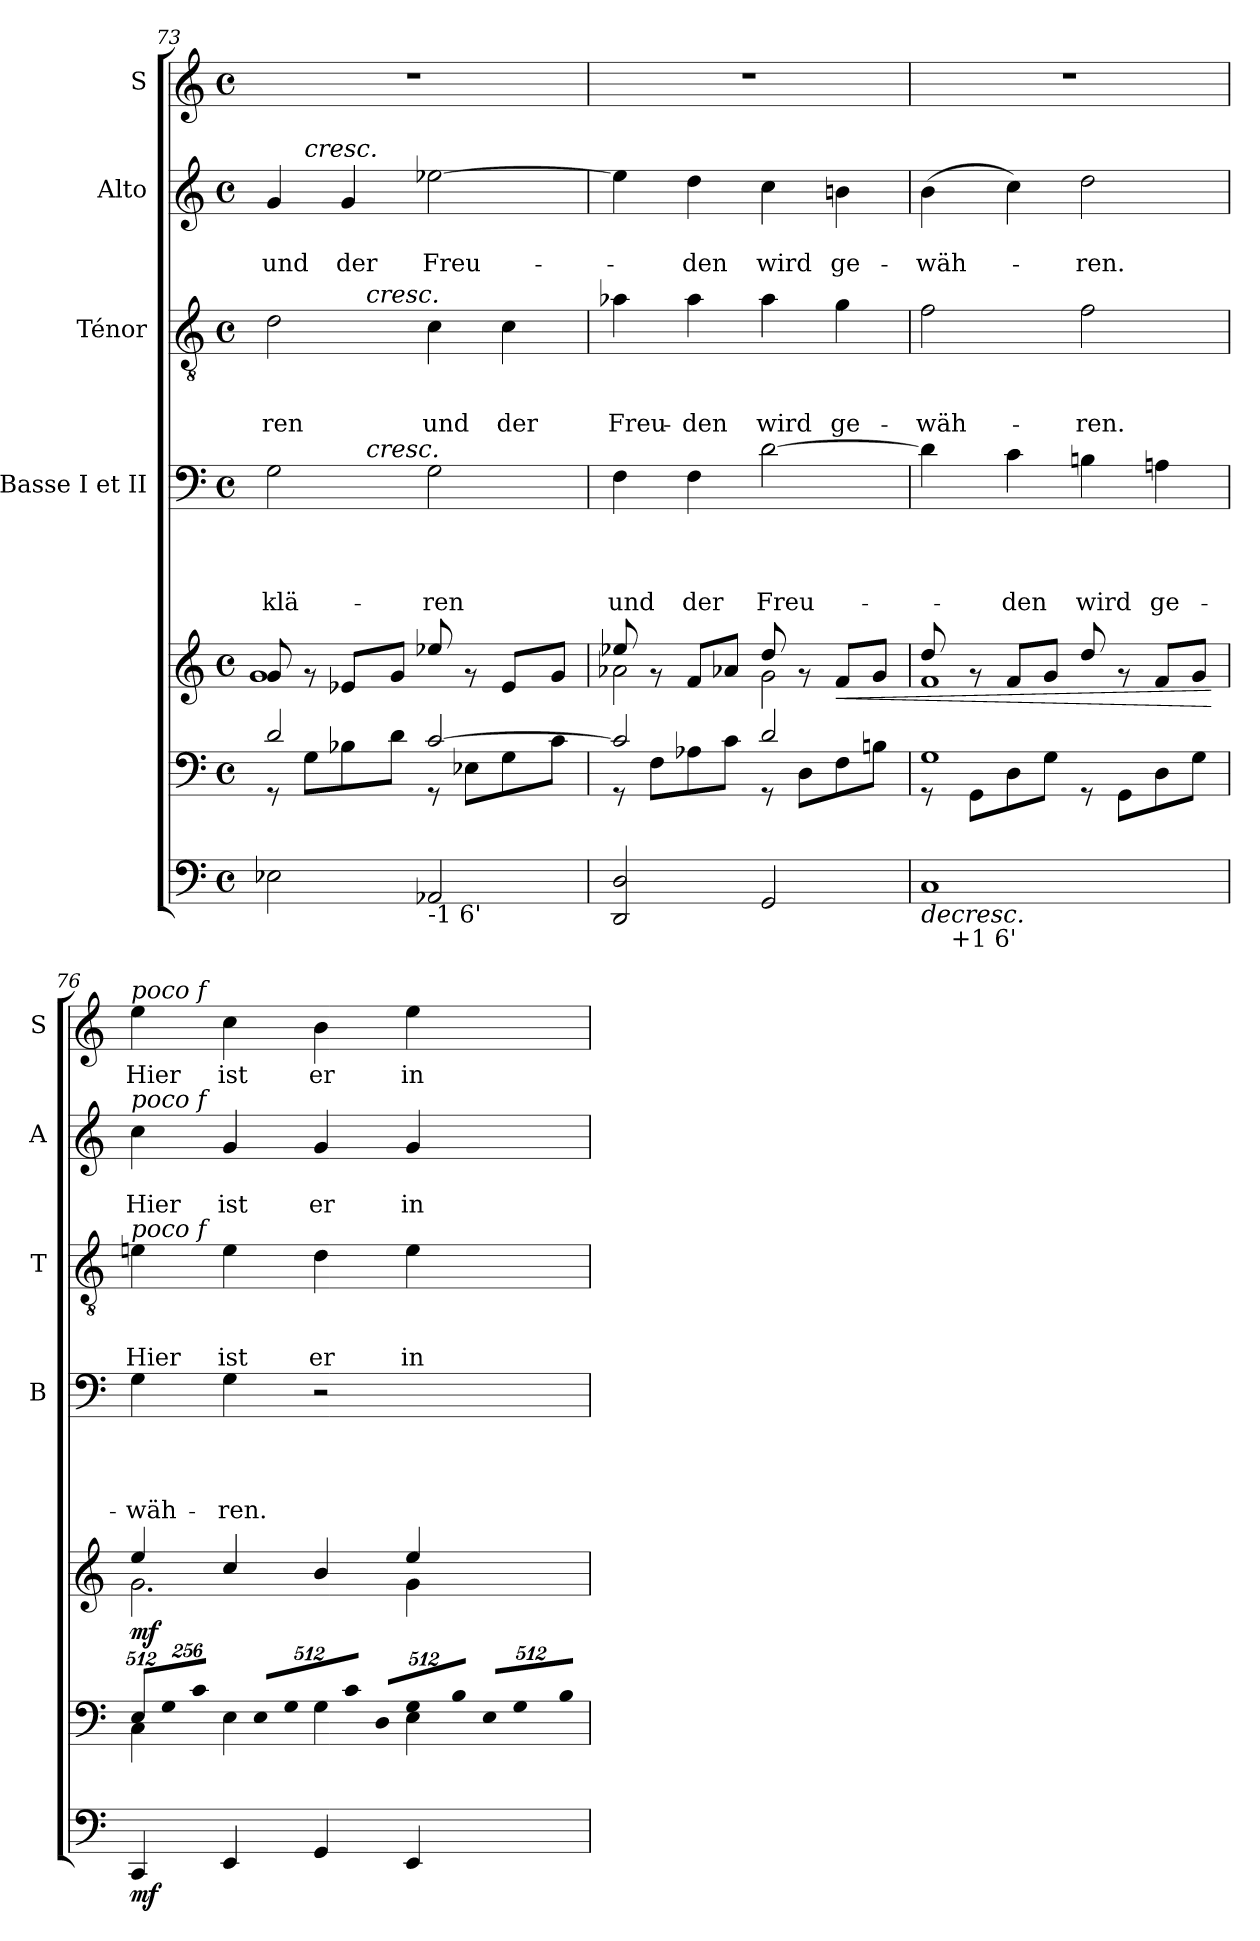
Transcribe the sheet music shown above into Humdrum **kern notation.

**kern	**dynam	**kern	**kern	**dynam	**kern	**text	**text	**text	**text	**kern	**text	**text	**text	**kern	**text	**text	**kern	**text
*part7	*part7	*part6	*part5	*part5	*part4	*part4	*part4	*part4	*part4	*part3	*part3	*part3	*part3	*part2	*part2	*part2	*part1	*part1
*staff7	*staff7	*staff6	*staff5	*staff5	*staff4	*staff4	*staff4	*staff4	*staff4	*staff3	*staff3	*staff3	*staff3	*staff2	*staff2	*staff2	*staff1	*staff1
*	*	*	*	*	*I"Basse I et II	*	*	*	*	*I"Ténor	*	*	*	*I"Alto	*	*	*I"S	*
*	*	*	*	*	*I'B	*	*	*	*	*I'T	*	*	*	*I'A	*	*	*I'S	*
*clefF4	*	*clefF4	*clefG2	*	*clefF4	*	*	*	*	*clefGv2	*	*	*	*clefG2	*	*	*clefG2	*
*k[]	*	*k[]	*k[]	*	*k[]	*	*	*	*	*k[]	*	*	*	*k[]	*	*	*k[]	*
*C:	*	*C:	*C:	*	*C:	*	*	*	*	*C:	*	*	*	*C:	*	*	*C:	*
*M4/4	*	*M4/4	*M4/4	*	*M4/4	*	*	*	*	*M4/4	*	*	*	*M4/4	*	*	*M4/4	*
*met(c)	*	*met(c)	*met(c)	*	*met(c)	*	*	*	*	*met(c)	*	*	*	*met(c)	*	*	*met(c)	*
=73	=73	=73	=73	=73	=73	=73	=73	=73	=73	=73	=73	=73	=73	=73	=73	=73	=73	=73
*	*	*^	*^	*	*	*	*	*	*	*	*	*	*	*	*	*	*	*
!	!	!	!	!	!	!	!	!	!	!	!LO:LY:b	!	!	!	!LO:LY:b	!	!	!LO:LY:b	!	!
*	*	*	*	*	*	*	*^	*	*	*	*	*^	*	*	*	*^	*	*	*	*
2E-X\	.	2d/	8rGG	8g/	1g	.	2G\	4ryy	.	.	.	-klä-	2d\	4ryy	.	.	-ren	4g/	8ryy	.	und	1r	.
!	!	!	!	!	!	!	!	!	!	!	!	!	!	!	!	!	!	!	!LO:TX:a:i:t=cresc.	!	!	!	!
.	.	.	8G\L	8rf	.	.	.	.	.	.	.	.	.	.	.	.	.	.	2..ryy	.	.	.	.
!	!	!	!	!	!	!	!	!	!	!	!	!	!	!	!	!	!	!	!	!	!LO:LY:b	!	!
.	.	.	8B-X\	8e-X/L	.	.	.	16ryy	.	.	.	.	.	16ryy	.	.	.	4g/	.	.	der	.	.
!	!	!	!	!	!	!	!	!	!	!	!	!	!	!LO:TX:a:i:t=cresc.	!	!	!	!	!	!	!	!	!
!	!	!	!	!	!	!	!	!LO:TX:a:i:t=cresc.	!	!	!	!	!	!	!	!	!	!	!	!	!	!	!
.	.	.	.	.	.	.	.	2ryy	.	.	.	.	.	2ryy	.	.	.	.	.	.	.	.	.
.	.	.	8d\J	8g/J	.	.	.	.	.	.	.	.	.	.	.	.	.	.	.	.	.	.	.
!LO:TX:b:t=-1 6'	!	!	!	!	!	!	!	!	!	!	!	!	!	!	!	!	!	!	!	!	!	!	!
!	!	!	!	!	!	!	!	!	!	!	!	!LO:LY:b	!	!	!	!	!LO:LY:b	!	!	!	!LO:LY:b	!	!
2AA-X/	.	[>2c/	8rGG	8ee-X/	.	.	2G\	.	.	.	.	-ren	4c\	.	.	.	und	[>2ee-X\	.	.	Freu-	.	.
.	.	.	8E-X\L	8rf	.	.	.	.	.	.	.	.	.	.	.	.	.	.	.	.	.	.	.
!	!	!	!	!	!	!	!	!	!	!	!	!	!	!	!	!	!LO:LY:b	!	!	!	!	!	!
.	.	.	8G\	8e-/L	.	.	.	.	.	.	.	.	4c\	.	.	.	der	.	.	.	.	.	.
.	.	.	.	.	.	.	.	8.ryy	.	.	.	.	.	8.ryy	.	.	.	.	.	.	.	.	.
.	.	.	8c\J	8g/J	.	.	.	.	.	.	.	.	.	.	.	.	.	.	.	.	.	.	.
=74	=74	=74	=74	=74	=74	=74	=74	=74	=74	=74	=74	=74	=74	=74	=74	=74	=74	=74	=74	=74	=74	=74	=74
!	!	!	!	!	!	!	!	!	!	!	!	!LO:LY:b	!	!	!	!	!LO:LY:b	!	!	!	!	!	!
*	*	*	*	*	*	*	*v	*v	*	*	*	*	*	*	*	*	*	*v	*v	*	*	*	*
*	*	*	*	*	*	*	*	*	*	*	*	*v	*v	*	*	*	*	*	*	*	*
2DD/ 2D/	.	2c/]	8rGG	8ee-X/	2a-X\	.	4F\	.	.	.	und	4a-X\	.	.	Freu-	4ee-\]	.	.	1r	.
.	.	.	8F\L	8rf	.	.	.	.	.	.	.	.	.	.	.	.	.	.	.	.
!	!	!	!	!	!	!	!	!	!	!	!LO:LY:b	!	!	!	!LO:LY:b	!	!	!LO:LY:b	!	!
.	.	.	8A-X\	8f/L	.	.	4F\	.	.	.	der	4a-\	.	.	-den	4dd\	.	-den	.	.
.	.	.	8c\J	8a-X/J	.	.	.	.	.	.	.	.	.	.	.	.	.	.	.	.
!	!	!	!	!	!	!	!	!	!	!	!LO:LY:b	!	!	!	!LO:LY:b	!	!	!LO:LY:b	!	!
2GG/	.	2d/	8rGG	8dd/	2g\	.	[>2d\	.	.	.	Freu-	4a-\	.	.	wird	4cc\	.	wird	.	.
.	.	.	8D\L	8rf	.	.	.	.	.	.	.	.	.	.	.	.	.	.	.	.
!	!	!	!	!	!	!LO:HP:b	!	!	!	!	!	!	!	!	!LO:LY:b	!	!	!LO:LY:b	!	!
.	.	.	8F\	8f/L	.	<	.	.	.	.	.	4g\	.	.	ge-	4bn\	.	ge-	.	.
.	.	.	8Bn\J	8g/J	.	.	.	.	.	.	.	.	.	.	.	.	.	.	.	.
=75	=75	=75	=75	=75	=75	=75	=75	=75	=75	=75	=75	=75	=75	=75	=75	=75	=75	=75	=75	=75
!	!LO:HP:b	!	!	!	!	!	!	!	!	!	!	!	!	!	!LO:LY:b	!	!	!LO:LY:b	!	!
*^	*	*	*	*	*	*	*	*	*	*	*	*	*	*	*	*	*	*	*	*
1C	12ryy	>	1G	8rGG	8dd/	1f	.	4d\]	.	.	.	.	2f\	.	.	-wäh-	(>4b\	.	-wäh-	1r	.
!	!LO:TX:b:t=+1 6'	!	!	!	!	!	!	!	!	!	!	!	!	!	!	!	!	!	!	!	!
.	3%2ryy	.	.	.	.	.	.	.	.	.	.	.	.	.	.	.	.	.	.	.	.
.	.	.	.	8GG\L	8rf	.	.	.	.	.	.	.	.	.	.	.	.	.	.	.	.
!	!	!	!	!	!	!	!	!	!	!	!	!LO:LY:b	!	!	!	!	!	!	!	!	!
.	.	.	.	8D\	8f/L	.	.	4c\	.	.	.	-den	.	.	.	.	4cc\)	.	.	.	.
.	.	.	.	8G\J	8g/J	.	.	.	.	.	.	.	.	.	.	.	.	.	.	.	.
!	!	!	!	!	!	!	!	!	!	!	!	!LO:LY:b	!	!	!	!LO:LY:b	!	!	!LO:LY:b	!	!
.	.	.	.	8rGG	8dd/	.	.	4Bn\	.	.	.	wird	2f\	.	.	-ren.	2dd\	.	-ren.	.	.
.	.	.	.	8GG\L	8rf	.	.	.	.	.	.	.	.	.	.	.	.	.	.	.	.
!	!	!	!	!	!	!	!	!	!	!	!	!LO:LY:b	!	!	!	!	!	!	!	!	!
.	6.ryy	.	.	8D\	8f/L	.	.	4An\	.	.	.	ge-	.	.	.	.	.	.	.	.	.
.	.	.	.	8G\J	8g/J	.	.	.	.	.	.	.	.	.	.	.	.	.	.	.	.
*	*	*	*v	*v	*	*	*	*	*	*	*	*	*	*	*	*	*	*	*	*	*
*	*	*	*	*v	*v	*	*	*	*	*	*	*	*	*	*	*	*	*	*	*
.	.	.	.	.	[	.	.	.	.	.	.	.	.	.	.	.	.	.	.
*v	*v	*	*	*	*	*	*	*	*	*	*	*	*	*	*	*	*	*	*
!!LO:PB:g=z
=76	=76	=76	=76	=76	=76	=76	=76	=76	=76	=76	=76	=76	=76	=76	=76	=76	=76	=76
*	*	*Xbrackettup	*	*	*	*	*	*	*	*	*	*	*	*	*	*	*	*
*^	*	*	*	*	*	*	*	*	*	*	*	*	*	*	*	*	*	*
!	!	!	!	!	!	!	!	!	!	!	!	!	!	!	!	!	!	!LO:TX:a:i:t=poco f	!
!	!	!	!	!	!	!	!	!	!	!	!	!	!	!	!LO:TX:a:i:t=poco f	!	!	!	!
!	!	!	!	!	!	!	!	!	!	!	!LO:TX:a:i:t=poco f	!	!	!	!	!	!	!	!
!	!	!LO:DY:b	!LO:N:vis=8	!	!LO:DY:b	!	!	!	!	!LO:LY:b	!	!	!	!LO:LY:b	!	!	!LO:LY:b	!	!LO:LY:b
*v	*v	*	*^	*^	*	*	*	*	*	*	*	*	*	*	*	*	*	*	*
4CC/	mf	4096%341E/L	4C\	4ee/	2.g\	mf	4G\	.	.	.	-wäh-	4en\	.	.	Hier	4cc\	.	Hier	4ee\	Hier
!	!	!LO:N:vis=8	!	!	!	!	!	!	!	!	!	!	!	!	!	!	!	!	!	!
.	.	2048%171G/	.	.	.	.	.	.	.	.	.	.	.	.	.	.	.	.	.	.
!	!	!LO:N:vis=8	!	!	!	!	!	!	!	!	!	!	!	!	!	!	!	!	!	!
.	.	4096%341c/J	.	.	.	.	.	.	.	.	.	.	.	.	.	.	.	.	.	.
!	!	!LO:N:vis=8	!	!	!	!	!	!	!	!	!LO:LY:b	!	!	!	!LO:LY:b	!	!	!LO:LY:b	!	!LO:LY:b
4EE/	]	4096%341E/L	4E\	4cc/	.	.	4G\	.	.	.	-ren.	4e\	.	.	ist	4g/	.	ist	4cc\	ist
!	!	!LO:N:vis=8	!	!	!	!	!	!	!	!	!	!	!	!	!	!	!	!	!	!
.	.	2048%171G/	.	.	.	.	.	.	.	.	.	.	.	.	.	.	.	.	.	.
!	!	!LO:N:vis=8	!	!	!	!	!	!	!	!	!	!	!	!	!	!	!	!	!	!
.	.	4096%341c/J	.	.	.	.	.	.	.	.	.	.	.	.	.	.	.	.	.	.
!	!	!LO:N:vis=8	!	!	!	!	!	!	!	!	!	!	!	!	!LO:LY:b	!	!	!LO:LY:b	!	!LO:LY:b
4GG/	.	4096%341D/L	4G\	4b/	.	.	2r	.	.	.	.	4d\	.	.	er	4g/	.	er	4b\	er
!	!	!LO:N:vis=8	!	!	!	!	!	!	!	!	!	!	!	!	!	!	!	!	!	!
.	.	2048%171G/	.	.	.	.	.	.	.	.	.	.	.	.	.	.	.	.	.	.
!	!	!LO:N:vis=8	!	!	!	!	!	!	!	!	!	!	!	!	!	!	!	!	!	!
.	.	4096%341B/J	.	.	.	.	.	.	.	.	.	.	.	.	.	.	.	.	.	.
!	!	!LO:N:vis=8	!	!	!	!	!	!	!	!	!	!	!	!	!LO:LY:b	!	!	!LO:LY:b	!	!LO:LY:b
4EE/	.	4096%341E/L	4E\	4ee/	4g\	.	.	.	.	.	.	4e\	.	.	in	4g/	.	in	4ee\	in
!	!	!LO:N:vis=8	!	!	!	!	!	!	!	!	!	!	!	!	!	!	!	!	!	!
.	.	2048%171G/	.	.	.	.	.	.	.	.	.	.	.	.	.	.	.	.	.	.
!	!	!LO:N:vis=8	!	!	!	!	!	!	!	!	!	!	!	!	!	!	!	!	!	!
.	.	4096%341B/J	.	.	.	.	.	.	.	.	.	.	.	.	.	.	.	.	.	.
*	*	*v	*v	*	*	*	*	*	*	*	*	*	*	*	*	*	*	*	*	*
*	*	*	*v	*v	*	*	*	*	*	*	*	*	*	*	*	*	*	*	*
=	=	=	=	=	=	=	=	=	=	=	=	=	=	=	=	=	=	=
*-	*-	*-	*-	*-	*-	*-	*-	*-	*-	*-	*-	*-	*-	*-	*-	*-	*-	*-
